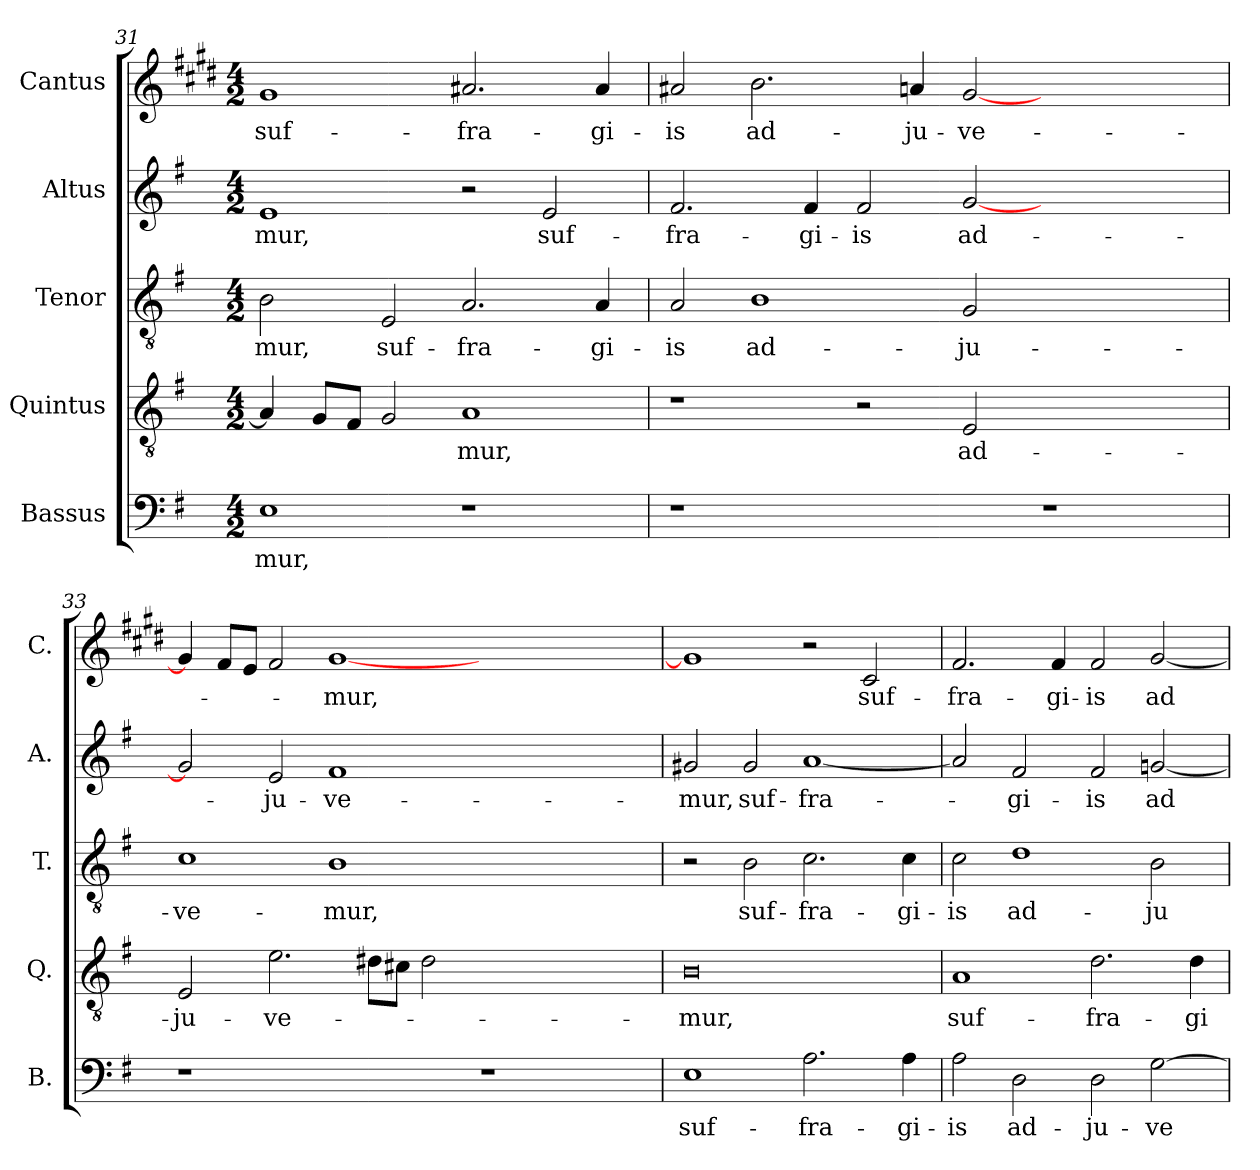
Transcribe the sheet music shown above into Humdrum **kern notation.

**kern	**text	**kern	**text	**kern	**text	**kern	**text	**kern	**text
*part5	*part5	*part4	*part4	*part3	*part3	*part2	*part2	*part1	*part1
*staff5	*staff5	*staff4	*staff4	*staff3	*staff3	*staff2	*staff2	*staff1	*staff1
*I"Bassus	*	*I"Quintus	*	*I"Tenor	*	*I"Altus	*	*I"Cantus	*
*I'B.	*	*I'Q.	*	*I'T.	*	*I'A.	*	*I'C.	*
!!LO:LB:g=z
*clefF4	*	*clefGv2	*	*clefGv2	*	*clefG2	*	*clefG2	*
*	*	*ITrd7c12	*	*	*	*	*	*ITrd-2c-3	*
*k[f#]	*	*k[f#]	*	*k[f#]	*	*k[f#]	*	*k[f#]	*
*G:	*	*G:	*	*G:	*	*G:	*	*G:	*
*M4/2	*	*M4/2	*	*M4/2	*	*M4/2	*	*M4/2	*
=31	=31	=31	=31	=31	=31	=31	=31	=31	=31
!	!LO:LY:b:color=#000000	!	!	!	!	!	!	!	!
!	!	!	!	!	!LO:LY:b:color=#000000	!	!	!	!
!	!	!	!	!	!	!	!LO:LY:b:color=#000000	!	!
!	!	!	!	!	!	!	!	!	!LO:LY:b:color=#000000
1Ei	-mur,	4AAi/]	.	2Bi\	-mur,	1ei	-mur,	1bi	suf-
.	.	8GGi/L	.	.	.	.	.	.	.
.	.	8FF#i/J	.	.	.	.	.	.	.
!	!	!	!	!	!LO:LY:b:color=#000000	!	!	!	!
.	.	2GGi/	.	2Ei/	suf-	.	.	.	.
!	!	!	!LO:LY:b:color=#000000	!	!	!	!	!	!
!	!	!	!	!	!LO:LY:b:color=#000000	!	!	!	!
!	!	!	!	!	!	!	!	!	!LO:LY:b:color=#000000
1r	.	1AAi	-mur,	2.Ai/	-fra-	2r	.	2.cc#Xi/	-fra-
!	!	!	!	!	!	!	!LO:LY:b:color=#000000	!	!
.	.	.	.	.	.	2ei/	suf-	.	.
!	!	!	!	!	!LO:LY:b:color=#000000	!	!	!	!
!	!	!	!	!	!	!	!	!	!LO:LY:b:color=#000000
.	.	.	.	4Ai/	-gi-	.	.	4cc#i/	-gi-
=32	=32	=32	=32	=32	=32	=32	=32	=32	=32
!LO:N:vis=1	!	!	!	!	!	!	!	!	!
!	!	!	!	!	!LO:LY:b:color=#000000	!	!	!	!
!	!	!	!	!	!	!	!LO:LY:b:color=#000000	!	!
!	!	!	!	!	!	!	!	!	!LO:LY:b:color=#000000
0r	.	1r	.	2Ai/	-is	2.f#i/	-fra-	2cc#Xi/	-is
!	!	!	!	!	!LO:LY:b:color=#000000	!	!	!	!
!	!	!	!	!	!	!	!	!	!LO:LY:b:color=#000000
.	.	.	.	1Bi	ad-	.	.	2.ddi\	ad-
!	!	!	!	!	!	!	!LO:LY:b:color=#000000	!	!
.	.	.	.	.	.	4f#i/	-gi-	.	.
!	!	!	!	!	!	!	!LO:LY:b:color=#000000	!	!
.	.	2r	.	.	.	2f#i/	-is	.	.
!	!	!	!	!	!	!	!	!	!LO:LY:b:color=#000000
.	.	.	.	.	.	.	.	4ccni/	-ju-
!	!	!	!LO:LY:b:color=#000000	!	!	!	!	!	!
!	!	!	!	!	!LO:LY:b:color=#000000	!	!	!	!
!	!	!	!	!	!	!	!LO:LY:b:color=#000000	!	!
!	!	!	!	!	!	!	!	!	!LO:LY:b:color=#000000
.	.	2EEi/	ad-	2Gi/	-ju-	[<2gi/	ad-	[<2bi/	-ve-
!LO:N:vis=1	!	!	!	!	!	!	!	!	!
0r	.	0ryy	.	0ryy	.	0ryy	.	0ryy	.
=33	=33	=33	=33	=33	=33	=33	=33	=33	=33
!LO:N:vis=1	!	!	!	!	!	!	!	!	!
!	!	!	!LO:LY:b:color=#000000	!	!	!	!	!	!
*	*	*^	*	*	*	*	*	*	*
!	!	!	!	!	!	!LO:LY:b:color=#000000	!	!	!	!
0r	.	2EEi/	1ryy	-ju-	1ci	-ve-	2gi/]	.	4bi/]	.
.	.	.	.	.	.	.	.	.	8ai/L	.
.	.	.	.	.	.	.	.	.	8gi/J	.
!	!	!	!	!LO:LY:b:color=#000000	!	!	!	!	!	!
!	!	!	!	!	!	!	!	!LO:LY:b:color=#000000	!	!
.	.	2.Ei\	.	-ve-	.	.	2ei/	-ju-	2ai/	.
!	!	!	!	!	!	!LO:LY:b:color=#000000	!	!	!	!
!	!	!	!	!	!	!	!	!LO:LY:b:color=#000000	!	!
!	!	!	!	!	!	!	!	!	!	!LO:LY:b:color=#000000
.	.	.	0ryy	.	1Bi	-mur,	1f#i	-ve-	[<1bi	-mur,
.	.	8D#Xi\L	.	.	.	.	.	.	.	.
.	.	8C#Xi\J	.	.	.	.	.	.	.	.
.	.	2D#i\	.	.	.	.	.	.	.	.
!LO:N:vis=1	!	!	!	!	!	!	!	!	!	!
0r	.	0ryy	.	.	0ryy	.	0ryy	.	0ryy	.
.	.	.	1ryy	.	.	.	.	.	.	.
*	*	*v	*v	*	*	*	*	*	*	*
=34	=34	=34	=34	=34	=34	=34	=34	=34	=34
*	*	*^	*	*	*	*	*	*	*
!	!LO:LY:b:color=#000000	!	!	!	!	!	!	!	!	!
*	*	*v	*v	*	*	*	*	*	*	*
*	*	*^	*	*	*	*	*	*	*
!	!	!	!	!LO:LY:b:color=#000000	!	!	!	!	!	!
*	*	*v	*v	*	*	*	*	*	*	*
*	*	*^	*	*	*	*	*	*	*
!	!	!	!	!	!	!	!	!LO:LY:b:color=#000000	!	!
*	*	*v	*v	*	*	*	*	*	*	*
1Ei	suf-	0BBi	-mur,	2r	.	2g#Xi/	-mur,	1bi]	.
!	!	!	!	!	!LO:LY:b:color=#000000	!	!	!	!
!	!	!	!	!	!	!	!LO:LY:b:color=#000000	!	!
.	.	.	.	2Bi\	suf-	2g#i/	suf-	.	.
!	!LO:LY:b:color=#000000	!	!	!	!	!	!	!	!
!	!	!	!	!	!LO:LY:b:color=#000000	!	!	!	!
!	!	!	!	!	!	!	!LO:LY:b:color=#000000	!	!
2.Ai\	-fra-	.	.	2.ci\	-fra-	[<1ai	-fra-	2r	.
!	!	!	!	!	!	!	!	!	!LO:LY:b:color=#000000
.	.	.	.	.	.	.	.	2ei/	suf-
!	!LO:LY:b:color=#000000	!	!	!	!	!	!	!	!
!	!	!	!	!	!LO:LY:b:color=#000000	!	!	!	!
4Ai\	-gi-	.	.	4ci\	-gi-	.	.	.	.
=35	=35	=35	=35	=35	=35	=35	=35	=35	=35
!	!LO:LY:b:color=#000000	!	!	!	!	!	!	!	!
!	!	!	!LO:LY:b:color=#000000	!	!	!	!	!	!
!	!	!	!	!	!LO:LY:b:color=#000000	!	!	!	!
!	!	!	!	!	!	!	!	!	!LO:LY:b:color=#000000
2Ai\	-is	1AAi	suf-	2ci\	-is	2ai/]	.	2.ai/	-fra-
!	!LO:LY:b:color=#000000	!	!	!	!	!	!	!	!
!	!	!	!	!	!LO:LY:b:color=#000000	!	!	!	!
!	!	!	!	!	!	!	!LO:LY:b:color=#000000	!	!
2Di\	ad-	.	.	1di	ad-	2f#i/	-gi-	.	.
!	!	!	!	!	!	!	!	!	!LO:LY:b:color=#000000
.	.	.	.	.	.	.	.	4ai/	-gi-
!	!LO:LY:b:color=#000000	!	!	!	!	!	!	!	!
!	!	!	!LO:LY:b:color=#000000	!	!	!	!	!	!
!	!	!	!	!	!	!	!LO:LY:b:color=#000000	!	!
!	!	!	!	!	!	!	!	!	!LO:LY:b:color=#000000
2Di\	-ju-	2.Di\	-fra-	.	.	2f#i/	-is	2ai/	-is
!	!LO:LY:b:color=#000000	!	!	!	!	!	!	!	!
!	!	!	!	!	!LO:LY:b:color=#000000	!	!	!	!
!	!	!	!	!	!	!	!LO:LY:b:color=#000000	!	!
!	!	!	!	!	!	!	!	!	!LO:LY:b:color=#000000
[>2Gi\	-ve-	.	.	2Bi\	-ju-	[<2gni/	ad-	[<2bi/	ad-
!	!	!	!LO:LY:b:color=#000000	!	!	!	!	!	!
.	.	4Di\	-gi-	.	.	.	.	.	.
=	=	=	=	=	=	=	=	=	=
*-	*-	*-	*-	*-	*-	*-	*-	*-	*-
